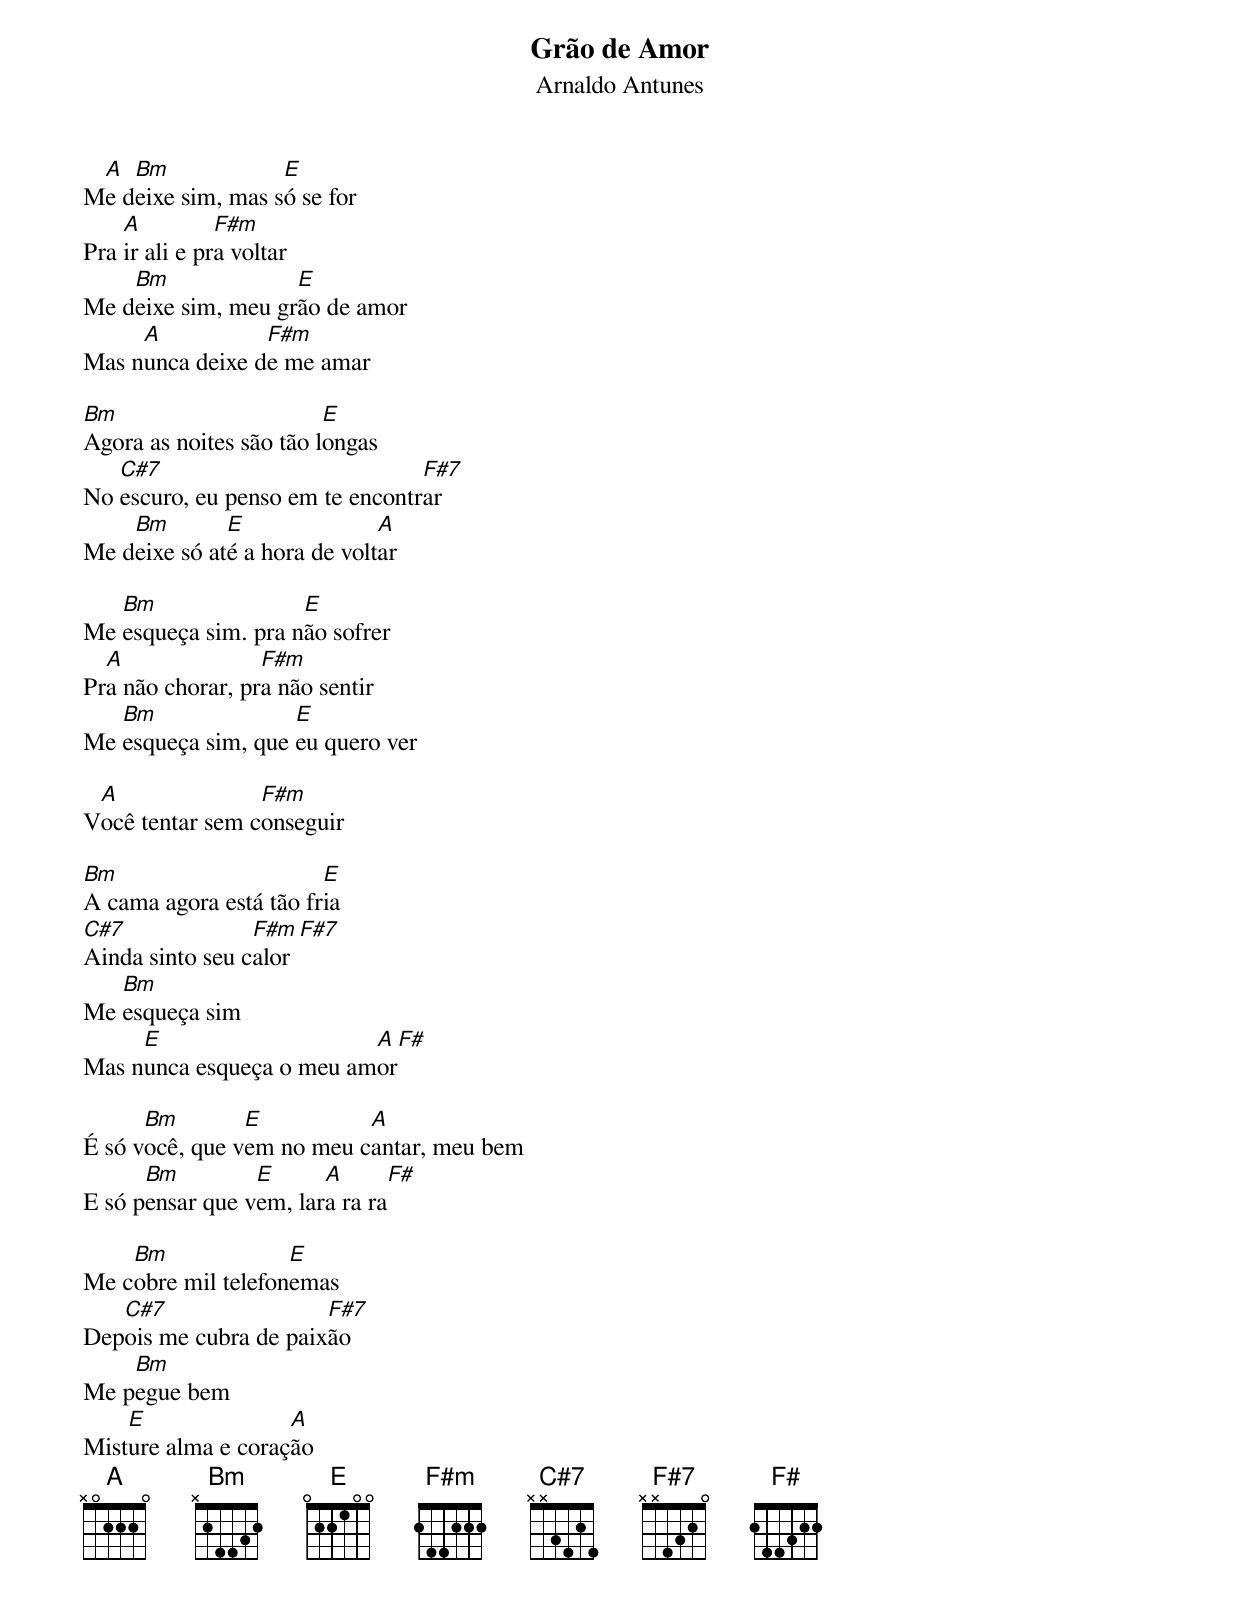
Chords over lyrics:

Grão de Amor
Arnaldo Antunes

 A  Bm             E
Me deixe sim, mas só se for
    A          F#m
Pra ir ali e pra voltar
    Bm              E
Me deixe sim, meu grão de amor
     A           F#m
Mas nunca deixe de me amar

Bm                       E
Agora as noites são tão longas
   C#7                           F#7
No escuro, eu penso em te encontrar
    Bm        E               A
Me deixe só até a hora de voltar

   Bm                E
Me esqueça sim. pra não sofrer
  A               F#m
Pra não chorar, pra não sentir
   Bm               E
Me esqueça sim, que eu quero ver

 A               F#m
Você tentar sem conseguir

Bm                      E
A cama agora está tão fria
C#7              F#m  F#7
Ainda sinto seu calor
   Bm
Me esqueça sim
     E                    A   F#
Mas nunca esqueça o meu amor

      Bm        E          A
É só você, que vem no meu cantar, meu bem
      Bm         E      A      F#
E só pensar que vem, lara ra ra

    Bm              E
Me cobre mil telefonemas
   C#7                 F#7
Depois me cubra de paixão
    Bm
Me pegue bem
    E               A
Misture alma e coração
